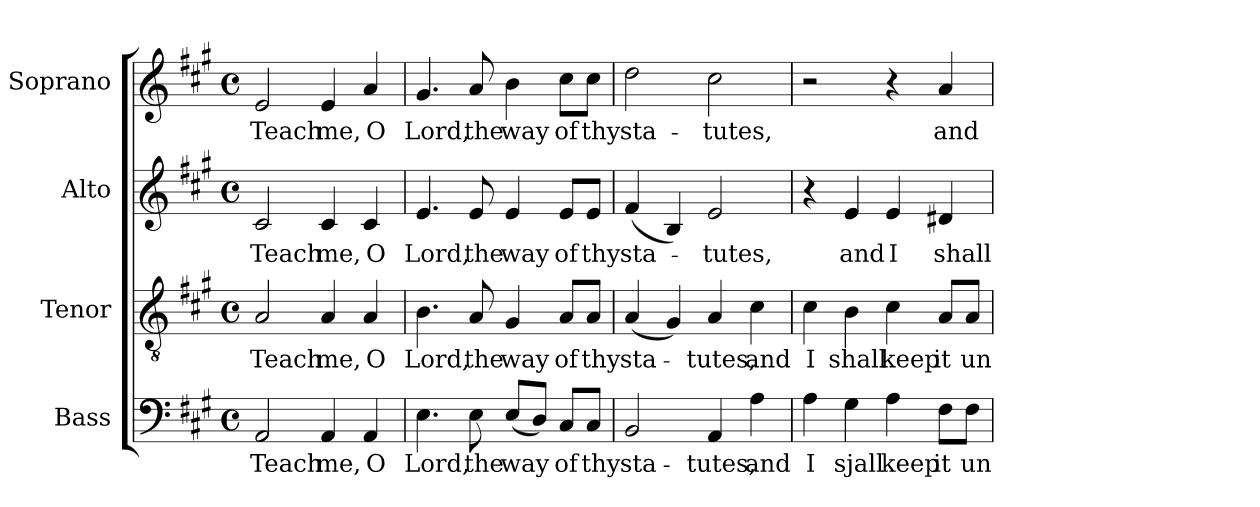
**kern	**text	**kern	**text	**kern	**text	**kern	**text
*part4	*part4	*part3	*part3	*part2	*part2	*part1	*part1
*staff4	*staff4	*staff3	*staff3	*staff2	*staff2	*staff1	*staff1
*I"Bass	*	*I"Tenor	*	*I"Alto	*	*I"Soprano	*
*I'B.	*	*I'T.	*	*I'A.	*	*I'S.	*
!!LO:PB:g=z
*clefF4	*	*clefGv2	*	*clefG2	*	*clefG2	*
*	*	*ITrd7c12	*	*	*	*	*
*k[f#c#g#]	*	*k[f#c#g#]	*	*k[f#c#g#]	*	*k[f#c#g#]	*
*A:	*	*A:	*	*A:	*	*A:	*
*M4/4	*	*M4/4	*	*M4/4	*	*M4/4	*
*met(c)	*	*met(c)	*	*met(c)	*	*met(c)	*
*MM80	*	*MM80	*	*MM80	*	*MM80	*
=1	=1	=1	=1	=1	=1	=1	=1
!	!LO:LY:b:color=#000000	!	!	!	!	!	!
!	!	!	!LO:LY:b:color=#000000	!	!	!	!
!	!	!	!	!	!LO:LY:b:color=#000000	!	!
!	!	!	!	!	!	!	!LO:LY:b:color=#000000
2AAi/	Teach	2AAi/	Teach	2c#i/	Teach	2ei/	Teach
!	!LO:LY:b:color=#000000	!	!	!	!	!	!
!	!	!	!LO:LY:b:color=#000000	!	!	!	!
!	!	!	!	!	!LO:LY:b:color=#000000	!	!
!	!	!	!	!	!	!	!LO:LY:b:color=#000000
4AAi/	me,	4AAi/	me,	4c#i/	me,	4ei/	me,
!	!LO:LY:b:color=#000000	!	!	!	!	!	!
!	!	!	!LO:LY:b:color=#000000	!	!	!	!
!	!	!	!	!	!LO:LY:b:color=#000000	!	!
!	!	!	!	!	!	!	!LO:LY:b:color=#000000
4AAi/	O	4AAi/	O	4c#i/	O	4ai/	O
=2	=2	=2	=2	=2	=2	=2	=2
!	!LO:LY:b:color=#000000	!	!	!	!	!	!
!	!	!	!LO:LY:b:color=#000000	!	!	!	!
!	!	!	!	!	!LO:LY:b:color=#000000	!	!
!	!	!	!	!	!	!	!LO:LY:b:color=#000000
4.Ei\	Lord,	4.BBi\	Lord,	4.ei/	Lord,	4.g#i/	Lord,
!	!LO:LY:b:color=#000000	!	!	!	!	!	!
!	!	!	!LO:LY:b:color=#000000	!	!	!	!
!	!	!	!	!	!LO:LY:b:color=#000000	!	!
!	!	!	!	!	!	!	!LO:LY:b:color=#000000
8Ei\	the	8AAi/	the	8ei/	the	8ai/	the
!	!LO:LY:b:color=#000000	!	!	!	!	!	!
!	!	!	!LO:LY:b:color=#000000	!	!	!	!
!	!	!	!	!	!LO:LY:b:color=#000000	!	!
!	!	!	!	!	!	!	!LO:LY:b:color=#000000
(8Ei/L	way	4GG#i/	way	4ei/	way	4bi\	way
8Di/J)	.	.	.	.	.	.	.
!	!LO:LY:b:color=#000000	!	!	!	!	!	!
!	!	!	!LO:LY:b:color=#000000	!	!	!	!
!	!	!	!	!	!LO:LY:b:color=#000000	!	!
!	!	!	!	!	!	!	!LO:LY:b:color=#000000
8C#i/L	of	8AAi/L	of	8ei/L	of	8cc#i\L	of
!	!LO:LY:b:color=#000000	!	!	!	!	!	!
!	!	!	!LO:LY:b:color=#000000	!	!	!	!
!	!	!	!	!	!LO:LY:b:color=#000000	!	!
!	!	!	!	!	!	!	!LO:LY:b:color=#000000
8C#i/J	thy	8AAi/J	thy	8ei/J	thy	8cc#i\J	thy
=3	=3	=3	=3	=3	=3	=3	=3
!	!LO:LY:b:color=#000000	!	!	!	!	!	!
!	!	!	!LO:LY:b:color=#000000	!	!	!	!
!	!	!	!	!	!LO:LY:b:color=#000000	!	!
!	!	!	!	!	!	!	!LO:LY:b:color=#000000
2BBi/	sta-	(4AAi/	sta-	(4f#i/	sta-	2ddi\	sta-
.	.	4GG#i/)	.	4Bi/)	.	.	.
!	!LO:LY:b:color=#000000	!	!	!	!	!	!
!	!	!	!LO:LY:b:color=#000000	!	!	!	!
!	!	!	!	!	!LO:LY:b:color=#000000	!	!
!	!	!	!	!	!	!	!LO:LY:b:color=#000000
4AAi/	-tutes,	4AAi/	-tutes,	2ei/	-tutes,	2cc#i\	-tutes,
!	!LO:LY:b:color=#000000	!	!	!	!	!	!
!	!	!	!LO:LY:b:color=#000000	!	!	!	!
4Ai\	and	4C#i\	and	.	.	.	.
=4	=4	=4	=4	=4	=4	=4	=4
!	!LO:LY:b:color=#000000	!	!	!	!	!	!
!	!	!	!LO:LY:b:color=#000000	!	!	!	!
4Ai\	I	4C#i\	I	4r	.	2r	.
!	!LO:LY:b:color=#000000	!	!	!	!	!	!
!	!	!	!LO:LY:b:color=#000000	!	!	!	!
!	!	!	!	!	!LO:LY:b:color=#000000	!	!
4G#i\	sjall	4BBi\	shall	4ei/	and	.	.
!	!LO:LY:b:color=#000000	!	!	!	!	!	!
!	!	!	!LO:LY:b:color=#000000	!	!	!	!
!	!	!	!	!	!LO:LY:b:color=#000000	!	!
4Ai\	keep	4C#i\	keep	4ei/	I	4r	.
!	!LO:LY:b:color=#000000	!	!	!	!	!	!
!	!	!	!LO:LY:b:color=#000000	!	!	!	!
!	!	!	!	!	!LO:LY:b:color=#000000	!	!
!	!	!	!	!	!	!	!LO:LY:b:color=#000000
8F#i\L	it	8AAi/L	it	4d#Xi/	shall	4ai/	and
!	!LO:LY:b:color=#000000	!	!	!	!	!	!
!	!	!	!LO:LY:b:color=#000000	!	!	!	!
8F#i\J	un-	8AAi/J	un-	.	.	.	.
=	=	=	=	=	=	=	=
*-	*-	*-	*-	*-	*-	*-	*-
